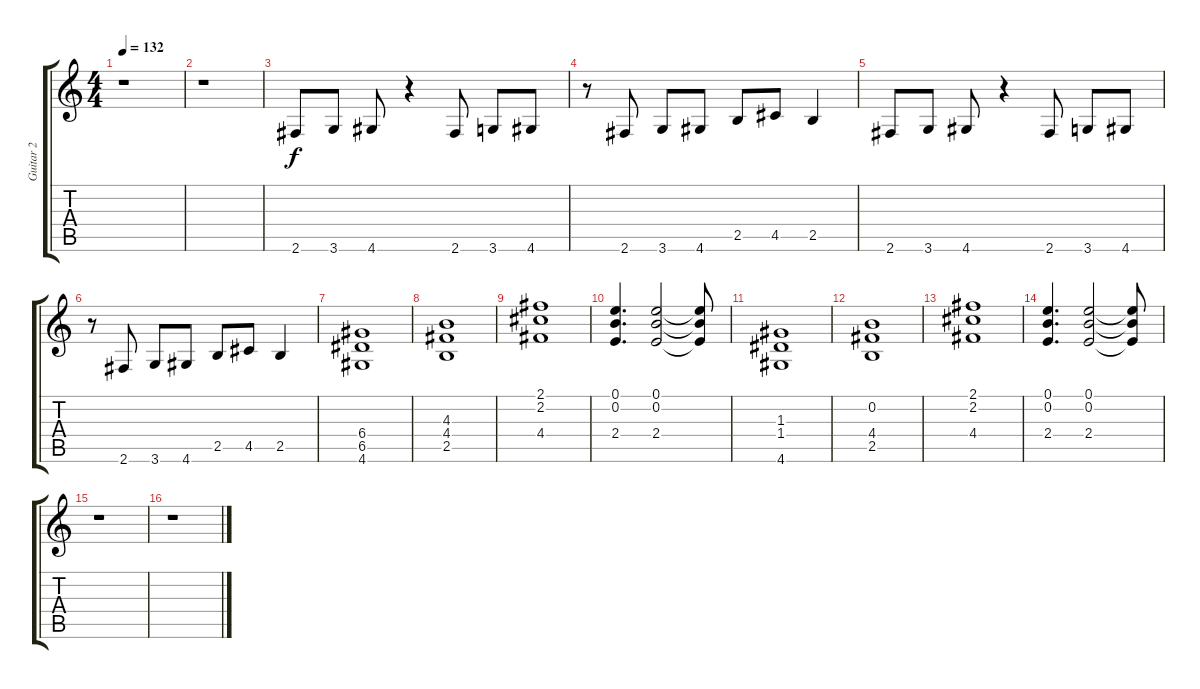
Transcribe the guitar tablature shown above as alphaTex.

\track ("Guitar 2" "Guitar 2") {instrument distortionguitar}
\staff {score tabs}
\tuning (E4 B3 G3 D3 A2 E2) {hide}
\ts (4 4)
\tempo 132
\clef g2
\ks c
r.1{dy f} |
r.1 |
2.6.8 3.6.8 4.6.8 r.4 2.6.8 3.6.8 4.6.8 |
r.8 2.6.8 3.6.8 4.6.8 2.5.8 4.5.8 2.5.4 |
2.6.8 3.6.8 4.6.8 r.4 2.6.8 3.6.8 4.6.8 |
r.8 2.6.8 3.6.8 4.6.8 2.5.8 4.5.8 2.5.4 |
(6.4 6.5 4.6).1{volume 9} |
(4.3 4.4 2.5).1 |
(2.1 2.2 4.4).1 |
(0.1 0.2 2.4).4{d} (0.1 0.2 2.4).2 (0.1{t} 0.2{t} 2.4{t}).8 |
(1.3 1.4 4.6).1 |
(0.2 4.4 2.5).1 |
(2.1 2.2 4.4).1 |
(0.1 0.2 2.4).4{d} (0.1 0.2 2.4).2 (0.1{t} 0.2{t} 2.4{t}).8 |
r.1 |
r.1
